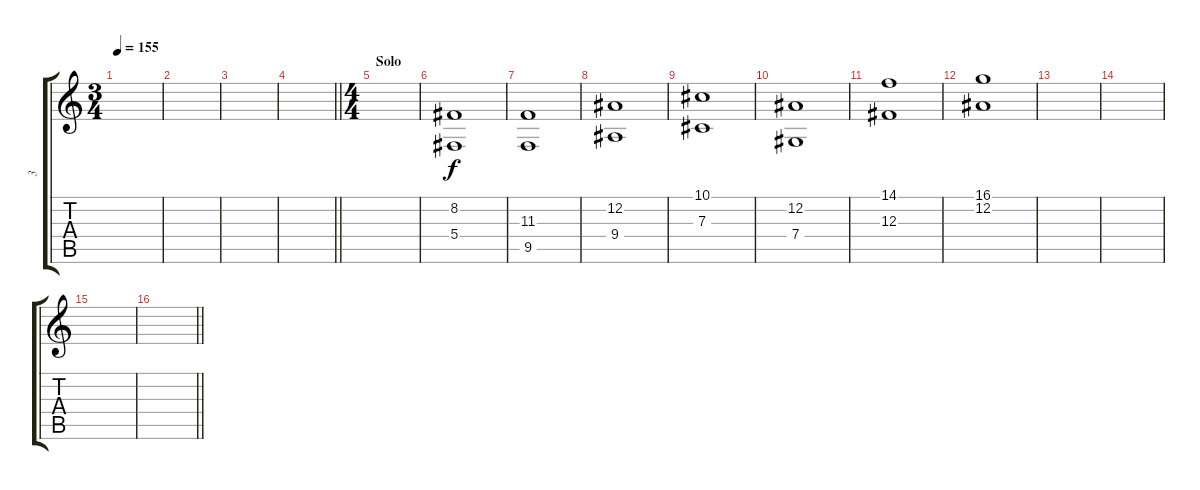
\track ("3" "3") {instrument choiraahs}
\staff {score tabs}
\tuning (Eb4 Bb3 Gb3 Db3 Ab2 Eb2) {hide}
\ts (3 4)
\tempo 155
\clef g2
\ks c
|
|
|
\barLineRight lightlight
|
\ts (4 4)
\section ("" "Solo ")
|
(8.2 5.4).1 |
(11.3 9.5).1 |
(12.2 9.4).1 |
(10.1 7.3).1 |
(12.2 7.4).1 |
(14.1 12.3).1 |
(16.1 12.2).1 |
|
|
|
\barLineRight lightlight
